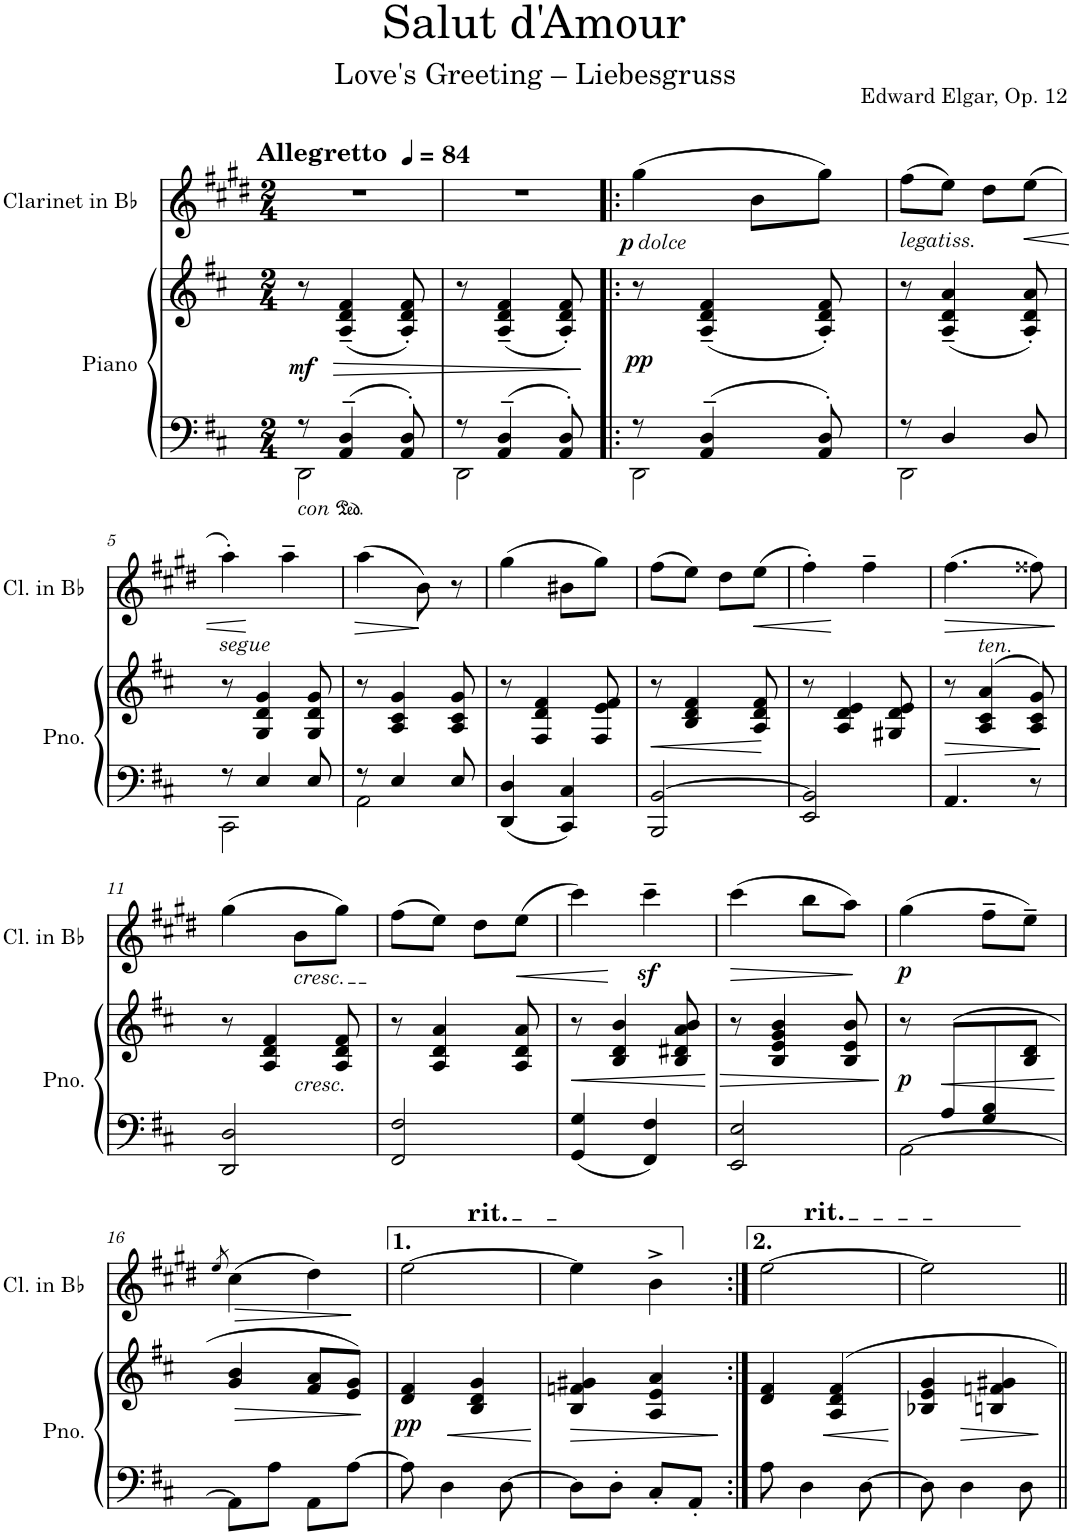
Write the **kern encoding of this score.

**kern	**kern	**dynam	**kern	**dynam
*part2	*part2	*part2	*part1	*part1
*staff3	*staff2	*staff2/3	*staff1	*staff1
*I"Piano	*	*	*I"Clarinet in Bb	*
*I'Pno.	*	*	*I'Cl. in Bb	*
*clefF4	*clefG2	*	*clefG2	*
*	*	*	*Trd1c2	*
*k[f#c#]	*k[f#c#]	*	*k[f#c#g#d#]	*
*M2/4	*M2/4	*	*M2/4	*
*MM84	*MM84	*	*MM84	*
=1	=1	=1	=1	=1
*^	*	*	*	*
!	!	!	!	!LO:TX:a:B:t=Allegretto	!
!LO:TX:b:i:t=con	!	!	!	!	!
!	!	!	!LO:DY:a=2	!	!
8r	2DD\	8r	mf	2r	.
4AA/~ 4D/~	.	(4A/~ 4d/~ 4f#/~	.	.	.
8AA/' 8D/'	.	8A/' 8d/' 8f#/')	.	.	.
=2	=2	=2	=2	=2	=2
8r	2DD\	8r	.	2r	.
4AA/~ 4D/~	.	(4A/~ 4d/~ 4f#/~	.	.	.
8AA/' 8D/'	.	8A/' 8d/' 8f#/')	.	.	.
=3!|:	=3!|:	=3!|:	=3!|:	=3!|:	=3!|:
!	!	!	!	!LO:TX:b:i:t=dolce	!
!	!	!	!LO:DY:a=2	!	!LO:DY:b
8r	2DD\	8r	pp	(4gg#\	p
4AA/~ 4D/~	.	(4A/~ 4d/~ 4f#/~	.	.	.
.	.	.	.	8b\L	.
8AA/' 8D/'	.	8A/' 8d/' 8f#/')	.	8gg#\J)	.
=4	=4	=4	=4	=4	=4
!	!	!	!	!LO:TX:b:i:t=legatiss.	!
8r	2DD\	8r	.	(8ff#\L	.
4D/	.	(4A/~ 4d/~ 4a/~	.	8ee\J)	.
.	.	.	.	8dd#\L	.
!	!	!	!	!	!LO:HP:b
8D/	.	8A/' 8d/' 8a/')	.	(8ee\J	<
!!LO:LB:g=z
=5	=5	=5	=5	=5	=5
!	!	!LO:TX:a:i:t=segue	!	!	!
8r	2CC#\	8r	.	4aa'\)	.
4E/	.	4G/ 4d/ 4g/	.	.	.
.	.	.	.	4aa~\	[
8E/	.	8G/ 8d/ 8g/	.	.	.
=6	=6	=6	=6	=6	=6
!	!	!	!	!	!LO:HP:b
8r	2AA\	8r	.	(4aa\	>
4E/	.	4A/ 4c#/ 4g/	.	.	.
.	.	.	.	8b\)	]
8E/	.	8A/ 8c#/ 8g/	.	8r	.
*v	*v	*	*	*	*
=7	=7	=7	=7	=7
4DD/ 4D/	8r	.	(4gg#\	.
.	4F#/ 4d/ 4f#/	.	.	.
4CC#/ 4C#/	.	.	8b#X\L	.
.	8F#/ 8e/ 8f#/	.	8gg#\J)	.
=8	=8	=8	=8	=8
2BBB/ [2BB/	8r	.	(8ff#\L	.
.	4B/ 4d/ 4f#/	.	8ee\J)	.
.	.	.	8dd#\L	.
!	!	!	!	!LO:HP:b
.	8A/ 8d/ 8f#/	.	(8ee\J	<
=9	=9	=9	=9	=9
2EE/ 2BB/]	8r	.	4ff#'\)	.
.	4A/ 4d/ 4e/	.	.	.
.	.	.	4ff#~\	[
.	8G#X/ 8d/ 8e/	.	.	.
=10	=10	=10	=10	=10
!	!	!	!	!LO:HP:b
4.AA/	8r	.	(4.ff#\	>
!	!LO:TX:a:i:t=ten.	!	!	!
.	(>4A/ 4c#/ 4a/	.	.	.
8r	8A/ 8c#/ 8g/)	.	8ff##X\)	.
.	.	.	.	]
!!LO:LB:g=z
=11	=11	=11	=11	=11
*	*^	*	*	*
2DD/ 2D/	8r	4ryy	.	(4gg#\	.
.	4A/ 4d/ 4f#/	.	.	.	.
!	!	!	!	!LO:TX:b:i:t=cresc.	!
!	!	!LO:TX:b:i:t=cresc.	!	!	!
.	.	4ryy	.	8b\L	.
.	8A/ 8d/ 8f#/	.	.	8gg#\J)	.
*	*v	*v	*	*	*
=12	=12	=12	=12	=12
2FF#/ 2F#/	8r	.	(8ff#\L	.
.	4A/ 4d/ 4a/	.	8ee\J)	.
.	.	.	8dd#\L	.
!	!	!	!	!LO:HP:b
.	8A/ 8d/ 8a/	.	(8ee\J	<
=13	=13	=13	=13	=13
4GG/ 4G/	8r	.	4ccc#\)	.
.	4B/ 4d/ 4b/	.	.	.
4FF#/ 4F#/	.	.	4ccc#z<~\	[
.	8B/ 8d#X/ 8a/ 8b/	.	.	.
=14	=14	=14	=14	=14
!	!	!	!	!LO:HP:b
2EE/ 2E/	8r	.	(4ccc#\	>
.	4B/ 4e/ 4g/ 4b/	.	.	.
.	.	.	8bb\L	.
.	8B/ 8e/ 8b/	.	8aa\J)	]
=15	=15	=15	=15	=15
*^	*	*	*	*
!	!	!	!LO:DY:a=2	!	!LO:DY:b
8ryy	[2AA\	8r	p	(4gg#\	p
!	!	!	!LO:HP:b=2	!	!
(8A/L	.	4ryy	<	.	.
8G/ 8B/	.	.	.	8ff#~\L	.
8ryy	.	8B/ 8d/J	.	8ee~\J)	.
*v	*v	*	*	*	*
.	.	[	.	.
!!LO:LB:g=z
=16	=16	=16	=16	=16
.	.	.	8qee/	.
!	!	!LO:HP:b	!	!
8AA\L]	4g/ 4b/	>	(4cc#\	.
8A\J	.	.	.	.
8AA\L	8f#/ 8a/L	.	4dd#\)	.
[8A\J	8e/ 8g/J)	.	.	.
.	.	]	.	.
=17	=17	=17	=17	=17
!	!	!LO:DY:a=2	!	!
*	*	*	*^	*
8A\]	4d/ 4f#/	pp	[2ee\	4ryy	.
4D\	.	.	.	.	.
!	!	!	!	!LO:TX:a:t=rit.	!
.	4B/ 4d/ 4g/	.	.	4ryy	.
[8D\	.	.	.	.	.
*	*	*	*v	*v	*
=18	=18	=18	=18	=18
8D\L]	4B/ 4fn/ 4g#X/	.	4ee\]	.
8D'\J	.	.	.	.
8C#'/L	4A/ 4e/ 4a/	.	4b^\	.
8AA'/J	.	.	.	.
=19:|!	=19:|!	=19:|!	=19:|!	=19:|!
*	*	*	*^	*
8A\	4d/ 4f#/	.	[2ee\	8ryy	.
!	!	!	!	!LO:TX:a:t=rit.	!
4D\	.	.	.	4.ryy	.
.	4A/ 4d/ 4f#/	.	.	.	.
[8D\	.	.	.	.	.
*	*	*	*v	*v	*
=20	=20	=20	=20	=20
8D\]	4B-X/ 4e/ 4g/	.	2ee\]	.
4D\	.	.	.	.
.	4Bn/ 4fn/ 4g#X/	.	.	.
8D\	.	.	.	.
=||	=||	=||	=||	=||
*-	*-	*-	*-	*-
